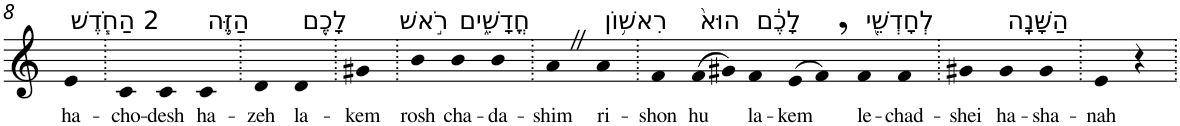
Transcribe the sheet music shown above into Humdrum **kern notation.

**kern	**text
*part1	*part1
*staff1	*staff1
*I"Piano	*
*I'Pno	*
!!LO:PB:g=z
*clefG2	*
*k[]	*
=8	=8
!LO:TX:a:t=2 הַחֹ֧דֶשׁ	!
!	!LO:LY:b
4e	ha-
=9.	=9.
!	!LO:LY:b
4c	-cho-
!	!LO:LY:b
4c	-desh
!LO:TX:a:t=הַזֶּ֛ה	!
!	!LO:LY:b
4c	ha-
=10.	=10.
!	!LO:LY:b
4d	-zeh
!LO:TX:a:t=לָכֶ֖ם	!
!	!LO:LY:b
4d	la-
=11.	=11.
!	!LO:LY:b
4g#X	-kem
=12.	=12.
!LO:TX:a:t=רֹ֣אשׁ	!
!	!LO:LY:b
4b	rosh
!LO:TX:a:t=חֳדָשִׁ֑ים	!
!	!LO:LY:b
4b	cha-
!	!LO:LY:b
4b	-da-
=13.	=13.
!	!LO:LY:b
4aZ	-shim
!LO:TX:a:t=רִאשׁ֥וֹן	!
!	!LO:LY:b
4a	ri-
=14.	=14.
!	!LO:LY:b
4f	-shon
!LO:TX:a:t=הוּא֙	!
!	!LO:LY:b
(>8f	hu
8g#X)	.
!LO:TX:a:t=לָכֶ֔ם	!
!	!LO:LY:b
4f	la-
!	!LO:LY:b
(>8e	-kem
8f,)	.
!LO:TX:a:t=לְחָדְשֵׁ֖י	!
!	!LO:LY:b
4f	le-
!	!LO:LY:b
4f	-chad-
=15.	=15.
!	!LO:LY:b
4g#X	-shei
!LO:TX:a:t=הַשָּׁנָֽה	!
!	!LO:LY:b
4g#	ha-
!	!LO:LY:b
4g#	-sha-
=16.	=16.
!	!LO:LY:b
4e	-nah
4r	.
=.	=.
*-	*-
